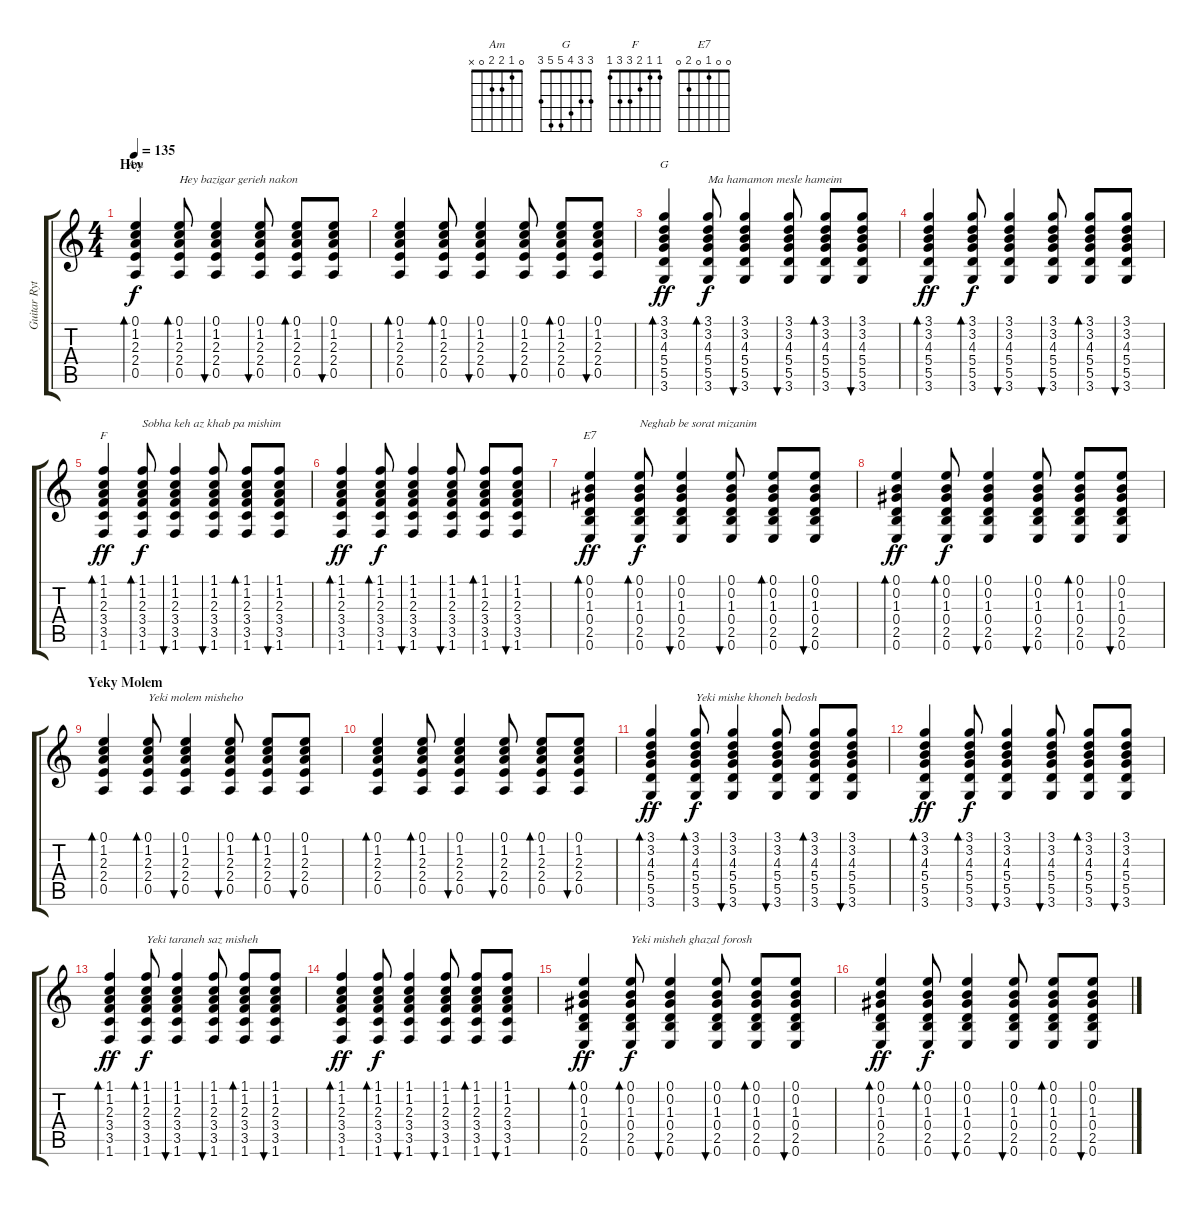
\track ("Guitar Rythm 1" "Guitar Ryt") {instrument acousticguitarnylon}
\staff {score tabs}
\tuning (E4 B3 G3 D3 A2 E2) {hide}
\chord ("Am" 0 1 2 2 0 x)
\chord ("G" 3 3 4 5 5 3)
\chord ("F" 1 1 2 3 3 1)
\chord ("E7" 0 0 1 0 2 0)
\ts (4 4)
\section ("" "Hey")
\tempo 135
\clef g2
\ks c
(0.1 1.2 2.3 2.4 0.5).4{bd 30 ch "Am" dy f instrument acousticguitarnylon} (0.1 1.2 2.3 2.4 0.5).8{bd 30 txt "Hey bazigar gerieh nakon"} (0.1 1.2 2.3 2.4 0.5).4{bu 30} (0.1 1.2 2.3 2.4 0.5).8{bu 30} (0.1 1.2 2.3 2.4 0.5).8{bd 30} (0.1 1.2 2.3 2.4 0.5).8{bu 30} |
(0.1 1.2 2.3 2.4 0.5).4{bd 30} (0.1 1.2 2.3 2.4 0.5).8{bd 30} (0.1 1.2 2.3 2.4 0.5).4{bu 30} (0.1 1.2 2.3 2.4 0.5).8{bu 30} (0.1 1.2 2.3 2.4 0.5).8{bd 30} (0.1 1.2 2.3 2.4 0.5).8{bu 30} |
(3.1 3.2 4.3 5.4 5.5 3.6).4{bd 30 ch "G" dy ff} (3.1 3.2 4.3 5.4 5.5 3.6).8{bd 30 txt "Ma hamamon mesle hameim" dy f} (3.1 3.2 4.3 5.4 5.5 3.6).4{bu 30} (3.1 3.2 4.3 5.4 5.5 3.6).8{bu 30} (3.1 3.2 4.3 5.4 5.5 3.6).8{bd 30} (3.1 3.2 4.3 5.4 5.5 3.6).8{bu 30} |
(3.1 3.2 4.3 5.4 5.5 3.6).4{bd 30 dy ff} (3.1 3.2 4.3 5.4 5.5 3.6).8{bd 30 dy f} (3.1 3.2 4.3 5.4 5.5 3.6).4{bu 30} (3.1 3.2 4.3 5.4 5.5 3.6).8{bu 30} (3.1 3.2 4.3 5.4 5.5 3.6).8{bd 30} (3.1 3.2 4.3 5.4 5.5 3.6).8{bu 30} |
(1.1 1.2 2.3 3.4 3.5 1.6).4{bd 30 ch "F" dy ff} (1.1 1.2 2.3 3.4 3.5 1.6).8{bd 30 txt "Sobha keh az khab pa mishim" dy f} (1.1 1.2 2.3 3.4 3.5 1.6).4{bu 30} (1.1 1.2 2.3 3.4 3.5 1.6).8{bu 30} (1.1 1.2 2.3 3.4 3.5 1.6).8{bd 30} (1.1 1.2 2.3 3.4 3.5 1.6).8{bu 30} |
(1.1 1.2 2.3 3.4 3.5 1.6).4{bd 30 dy ff} (1.1 1.2 2.3 3.4 3.5 1.6).8{bd 30 dy f} (1.1 1.2 2.3 3.4 3.5 1.6).4{bu 30} (1.1 1.2 2.3 3.4 3.5 1.6).8{bu 30} (1.1 1.2 2.3 3.4 3.5 1.6).8{bd 30} (1.1 1.2 2.3 3.4 3.5 1.6).8{bu 30} |
(0.1 0.2 1.3 0.4 2.5 0.6).4{bd 30 ch "E7" dy ff} (0.1 0.2 1.3 0.4 2.5 0.6).8{bd 30 txt "Neghab be sorat mizanim" dy f} (0.1 0.2 1.3 0.4 2.5 0.6).4{bu 30} (0.1 0.2 1.3 0.4 2.5 0.6).8{bu 30} (0.1 0.2 1.3 0.4 2.5 0.6).8{bd 30} (0.1 0.2 1.3 0.4 2.5 0.6).8{bu 30} |
(0.1 0.2 1.3 0.4 2.5 0.6).4{bd 30 dy ff} (0.1 0.2 1.3 0.4 2.5 0.6).8{bd 30 dy f} (0.1 0.2 1.3 0.4 2.5 0.6).4{bu 30} (0.1 0.2 1.3 0.4 2.5 0.6).8{bu 30} (0.1 0.2 1.3 0.4 2.5 0.6).8{bd 30} (0.1 0.2 1.3 0.4 2.5 0.6).8{bu 30} |
\section ("" "Yeky Molem")
(0.1 1.2 2.3 2.4 0.5).4{bd 30} (0.1 1.2 2.3 2.4 0.5).8{bd 30 txt "Yeki molem misheho "} (0.1 1.2 2.3 2.4 0.5).4{bu 30} (0.1 1.2 2.3 2.4 0.5).8{bu 30} (0.1 1.2 2.3 2.4 0.5).8{bd 30} (0.1 1.2 2.3 2.4 0.5).8{bu 30} |
(0.1 1.2 2.3 2.4 0.5).4{bd 30} (0.1 1.2 2.3 2.4 0.5).8{bd 30} (0.1 1.2 2.3 2.4 0.5).4{bu 30} (0.1 1.2 2.3 2.4 0.5).8{bu 30} (0.1 1.2 2.3 2.4 0.5).8{bd 30} (0.1 1.2 2.3 2.4 0.5).8{bu 30} |
(3.1 3.2 4.3 5.4 5.5 3.6).4{bd 30 dy ff} (3.1 3.2 4.3 5.4 5.5 3.6).8{bd 30 txt "Yeki mishe khoneh bedosh" dy f} (3.1 3.2 4.3 5.4 5.5 3.6).4{bu 30} (3.1 3.2 4.3 5.4 5.5 3.6).8{bu 30} (3.1 3.2 4.3 5.4 5.5 3.6).8{bd 30} (3.1 3.2 4.3 5.4 5.5 3.6).8{bu 30} |
(3.1 3.2 4.3 5.4 5.5 3.6).4{bd 30 dy ff} (3.1 3.2 4.3 5.4 5.5 3.6).8{bd 30 dy f} (3.1 3.2 4.3 5.4 5.5 3.6).4{bu 30} (3.1 3.2 4.3 5.4 5.5 3.6).8{bu 30} (3.1 3.2 4.3 5.4 5.5 3.6).8{bd 30} (3.1 3.2 4.3 5.4 5.5 3.6).8{bu 30} |
(1.1 1.2 2.3 3.4 3.5 1.6).4{bd 30 dy ff} (1.1 1.2 2.3 3.4 3.5 1.6).8{bd 30 txt "Yeki taraneh saz misheh" dy f} (1.1 1.2 2.3 3.4 3.5 1.6).4{bu 30} (1.1 1.2 2.3 3.4 3.5 1.6).8{bu 30} (1.1 1.2 2.3 3.4 3.5 1.6).8{bd 30} (1.1 1.2 2.3 3.4 3.5 1.6).8{bu 30} |
(1.1 1.2 2.3 3.4 3.5 1.6).4{bd 30 dy ff} (1.1 1.2 2.3 3.4 3.5 1.6).8{bd 30 dy f} (1.1 1.2 2.3 3.4 3.5 1.6).4{bu 30} (1.1 1.2 2.3 3.4 3.5 1.6).8{bu 30} (1.1 1.2 2.3 3.4 3.5 1.6).8{bd 30} (1.1 1.2 2.3 3.4 3.5 1.6).8{bu 30} |
(0.1 0.2 1.3 0.4 2.5 0.6).4{bd 30 dy ff} (0.1 0.2 1.3 0.4 2.5 0.6).8{bd 30 txt "Yeki misheh ghazal forosh" dy f} (0.1 0.2 1.3 0.4 2.5 0.6).4{bu 30} (0.1 0.2 1.3 0.4 2.5 0.6).8{bu 30} (0.1 0.2 1.3 0.4 2.5 0.6).8{bd 30} (0.1 0.2 1.3 0.4 2.5 0.6).8{bu 30} |
(0.1 0.2 1.3 0.4 2.5 0.6).4{bd 30 dy ff} (0.1 0.2 1.3 0.4 2.5 0.6).8{bd 30 dy f} (0.1 0.2 1.3 0.4 2.5 0.6).4{bu 30} (0.1 0.2 1.3 0.4 2.5 0.6).8{bu 30} (0.1 0.2 1.3 0.4 2.5 0.6).8{bd 30} (0.1 0.2 1.3 0.4 2.5 0.6).8{bu 30}
